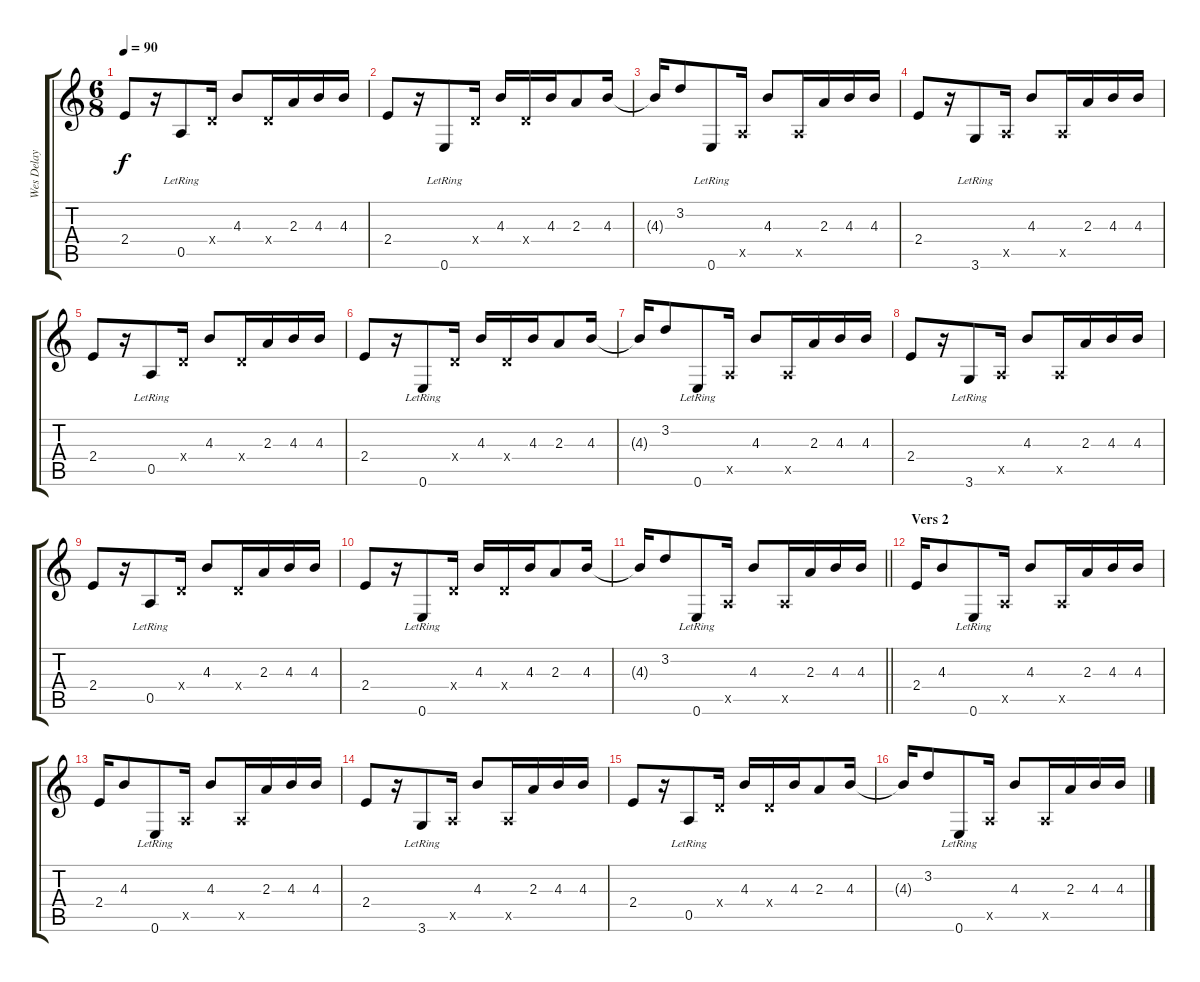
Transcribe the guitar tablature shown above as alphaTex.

\track ("Wes Delay" "Wes Delay") {instrument electricguitarjazz}
\staff {score tabs}
\tuning (E4 B3 G3 D3 A2 E2) {hide}
\ts (6 8)
\tempo 90
\clef g2
\ks c
2.4.8{dy f} r.16 0.5{lr}.8 0.4{x}.16 4.3.8 0.4{x}.16 2.3.16 4.3.16 4.3.16 |
2.4.8 r.16 0.6{lr}.8 0.4{x}.16 4.3.16 0.4{x}.16 4.3.16 2.3.8 4.3.16 |
4.3{t}.16 3.2.8 0.6{lr}.8 0.5{x}.16 4.3.8 0.5{x}.16 2.3.16 4.3.16 4.3.16 |
2.4.8 r.16 3.6{lr}.8 0.5{x}.16 4.3.8 0.5{x}.16 2.3.16 4.3.16 4.3.16 |
2.4.8 r.16 0.5{lr}.8 0.4{x}.16 4.3.8 0.4{x}.16 2.3.16 4.3.16 4.3.16 |
2.4.8 r.16 0.6{lr}.8 0.4{x}.16 4.3.16 0.4{x}.16 4.3.16 2.3.8 4.3.16 |
4.3{t}.16 3.2.8 0.6{lr}.8 0.5{x}.16 4.3.8 0.5{x}.16 2.3.16 4.3.16 4.3.16 |
2.4.8 r.16 3.6{lr}.8 0.5{x}.16 4.3.8 0.5{x}.16 2.3.16 4.3.16 4.3.16 |
2.4.8 r.16 0.5{lr}.8 0.4{x}.16 4.3.8 0.4{x}.16 2.3.16 4.3.16 4.3.16 |
2.4.8 r.16 0.6{lr}.8 0.4{x}.16 4.3.16 0.4{x}.16 4.3.16 2.3.8 4.3.16 |
\barLineRight lightlight
4.3{t}.16 3.2.8 0.6{lr}.8 0.5{x}.16 4.3.8 0.5{x}.16 2.3.16 4.3.16 4.3.16 |
\section ("" "Vers 2")
2.4.16 4.3.8 0.6{lr}.8 0.5{x}.16 4.3.8 0.5{x}.16 2.3.16 4.3.16 4.3.16 |
2.4.16 4.3.8 0.6{lr}.8 0.5{x}.16 4.3.8 0.5{x}.16 2.3.16 4.3.16 4.3.16 |
2.4.8 r.16 3.6{lr}.8 0.5{x}.16 4.3.8 0.5{x}.16 2.3.16 4.3.16 4.3.16 |
2.4.8 r.16 0.5{lr}.8 0.4{x}.16 4.3.16 0.4{x}.16 4.3.16 2.3.8 4.3.16 |
4.3{t}.16 3.2.8 0.6{lr}.8 0.5{x}.16 4.3.8 0.5{x}.16 2.3.16 4.3.16 4.3.16
